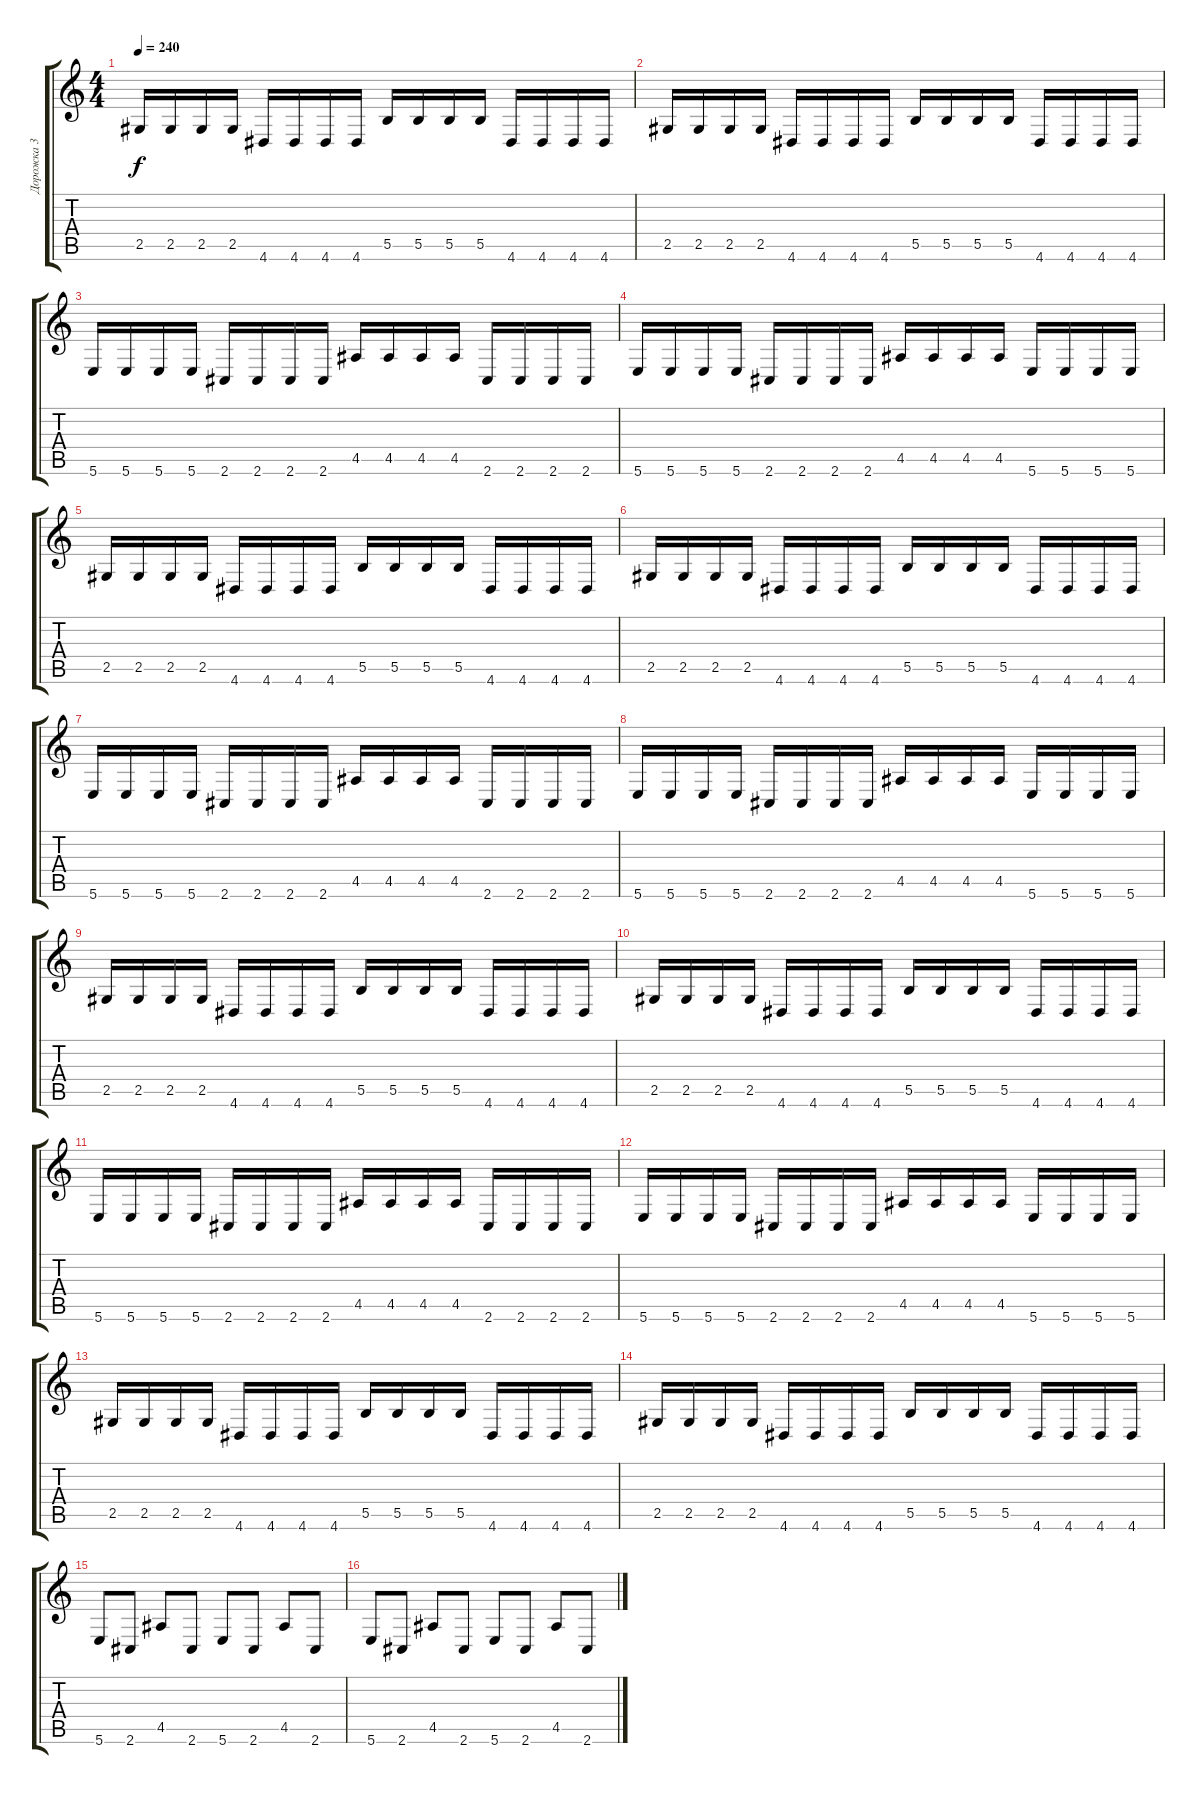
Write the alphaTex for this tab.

\track ("Дорожка 3" "Дорожка 3") {instrument distortionguitar}
\staff {score tabs}
\tuning (Db4 Ab3 E3 B2 Gb2 B1) {hide}
\ts (4 4)
\tempo 240
\clef g2
\ks c
2.5.16{dy f} 2.5.16 2.5.16 2.5.16 4.6.16 4.6.16 4.6.16 4.6.16 5.5.16 5.5.16 5.5.16 5.5.16 4.6.16 4.6.16 4.6.16 4.6.16 |
2.5.16 2.5.16 2.5.16 2.5.16 4.6.16 4.6.16 4.6.16 4.6.16 5.5.16 5.5.16 5.5.16 5.5.16 4.6.16 4.6.16 4.6.16 4.6.16 |
5.6.16 5.6.16 5.6.16 5.6.16 2.6.16 2.6.16 2.6.16 2.6.16 4.5.16 4.5.16 4.5.16 4.5.16 2.6.16 2.6.16 2.6.16 2.6.16 |
5.6.16 5.6.16 5.6.16 5.6.16 2.6.16 2.6.16 2.6.16 2.6.16 4.5.16 4.5.16 4.5.16 4.5.16 5.6.16 5.6.16 5.6.16 5.6.16 |
2.5.16 2.5.16 2.5.16 2.5.16 4.6.16 4.6.16 4.6.16 4.6.16 5.5.16 5.5.16 5.5.16 5.5.16 4.6.16 4.6.16 4.6.16 4.6.16 |
2.5.16 2.5.16 2.5.16 2.5.16 4.6.16 4.6.16 4.6.16 4.6.16 5.5.16 5.5.16 5.5.16 5.5.16 4.6.16 4.6.16 4.6.16 4.6.16 |
5.6.16 5.6.16 5.6.16 5.6.16 2.6.16 2.6.16 2.6.16 2.6.16 4.5.16 4.5.16 4.5.16 4.5.16 2.6.16 2.6.16 2.6.16 2.6.16 |
5.6.16 5.6.16 5.6.16 5.6.16 2.6.16 2.6.16 2.6.16 2.6.16 4.5.16 4.5.16 4.5.16 4.5.16 5.6.16 5.6.16 5.6.16 5.6.16 |
2.5.16 2.5.16 2.5.16 2.5.16 4.6.16 4.6.16 4.6.16 4.6.16 5.5.16 5.5.16 5.5.16 5.5.16 4.6.16 4.6.16 4.6.16 4.6.16 |
2.5.16 2.5.16 2.5.16 2.5.16 4.6.16 4.6.16 4.6.16 4.6.16 5.5.16 5.5.16 5.5.16 5.5.16 4.6.16 4.6.16 4.6.16 4.6.16 |
5.6.16 5.6.16 5.6.16 5.6.16 2.6.16 2.6.16 2.6.16 2.6.16 4.5.16 4.5.16 4.5.16 4.5.16 2.6.16 2.6.16 2.6.16 2.6.16 |
5.6.16 5.6.16 5.6.16 5.6.16 2.6.16 2.6.16 2.6.16 2.6.16 4.5.16 4.5.16 4.5.16 4.5.16 5.6.16 5.6.16 5.6.16 5.6.16 |
2.5.16 2.5.16 2.5.16 2.5.16 4.6.16 4.6.16 4.6.16 4.6.16 5.5.16 5.5.16 5.5.16 5.5.16 4.6.16 4.6.16 4.6.16 4.6.16 |
2.5.16 2.5.16 2.5.16 2.5.16 4.6.16 4.6.16 4.6.16 4.6.16 5.5.16 5.5.16 5.5.16 5.5.16 4.6.16 4.6.16 4.6.16 4.6.16 |
5.6.8 2.6.8 4.5.8 2.6.8 5.6.8 2.6.8 4.5.8 2.6.8 |
5.6.8 2.6.8 4.5.8 2.6.8 5.6.8 2.6.8 4.5.8 2.6.8
